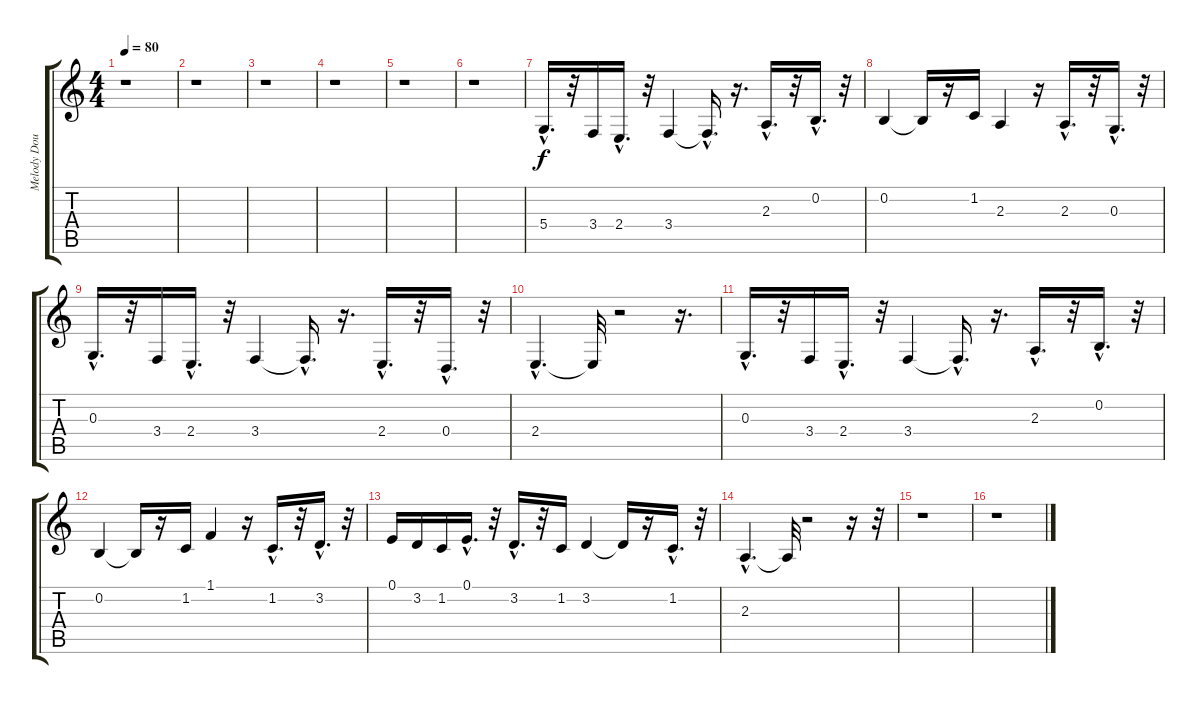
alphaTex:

\track ("Melody Doubled #1 " "Melody Dou") {instrument acousticgrandpiano}
\staff {score tabs}
\tuning (E4 B3 G3 D3 A2 E2) {hide}
\ts (4 4)
\tempo 80
\clef g2
\ks c
r.1{dy f instrument acousticgrandpiano} |
r.1 |
r.1 |
r.1 |
r.1 |
r.1 |
5.4{hac}.16{d} r.32 3.4.16 2.4{hac}.16{d} r.32 3.4.4 3.4{hac t}.16{d} r.16{d} 2.3{hac}.16{d} r.32 0.2{hac}.16{d} r.32 |
0.2.4 0.2{t}.16 r.16 1.2.16 2.3.4 r.16 2.3{hac}.16{d} r.32 0.3{hac}.16{d} r.32 |
0.3{hac}.16{d} r.32 3.4.16 2.4{hac}.16{d} r.32 3.4.4 3.4{hac t}.16{d} r.16{d} 2.4{hac}.16{d} r.32 0.4{hac}.16{d} r.32 |
2.4{hac}.4{d} 2.4{t}.32 r.2 r.16{d} |
0.3{hac}.16{d} r.32 3.4.16 2.4{hac}.16{d} r.32 3.4.4 3.4{hac t}.16{d} r.16{d} 2.3{hac}.16{d} r.32 0.2{hac}.16{d} r.32 |
0.2.4 0.2{t}.16 r.16 1.2.16 1.1.4 r.16 1.2{hac}.16{d} r.32 3.2{hac}.16{d} r.32 |
0.1.16 3.2.16 1.2.16 0.1{hac}.16{d} r.32 3.2{hac}.16{d} r.32 1.2.16 3.2.4 3.2{t}.16 r.16 1.2{hac}.16{d} r.32 |
2.3{hac}.4{d} 2.3{t}.32 r.2 r.16 r.32 |
r.1 |
r.1
